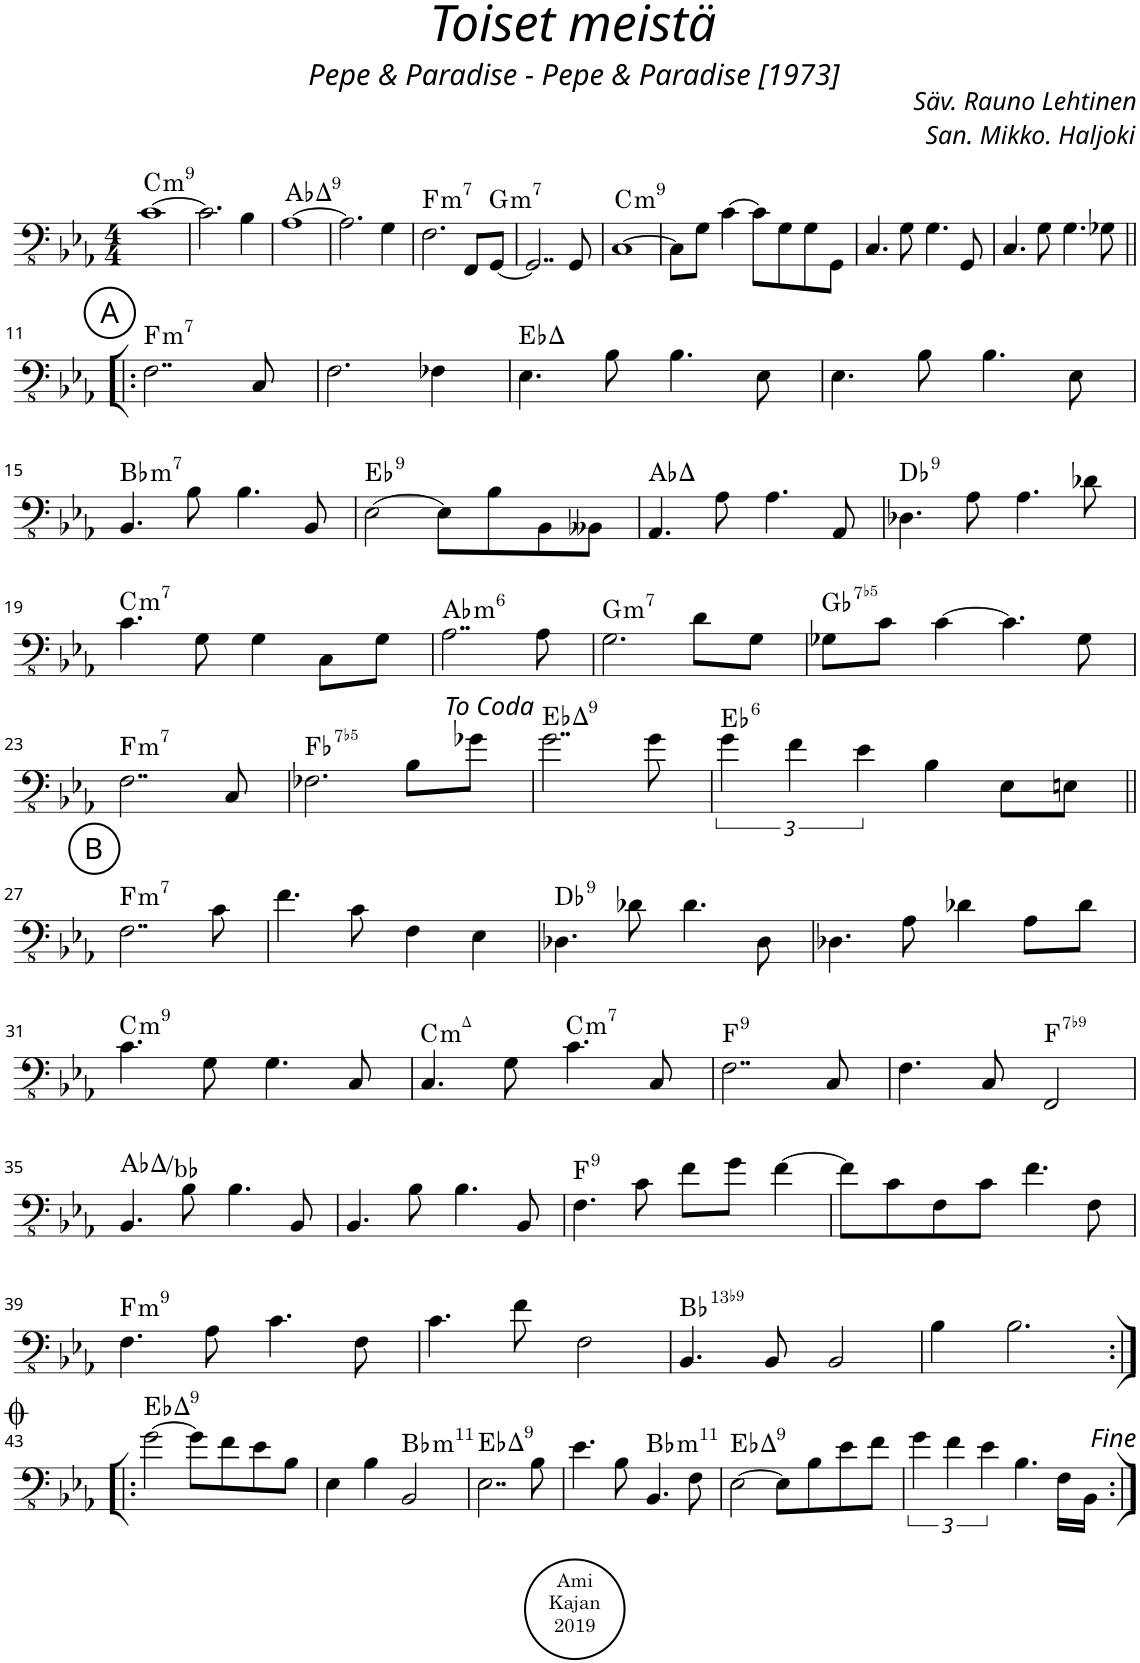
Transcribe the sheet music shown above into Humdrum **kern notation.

**kern	**harte
*part1	*part1
*staff1	*
*I"Acoustic Bass	*
*I'Bass	*
*clefFv4	*
*k[b-e-a-]	*
*M4/4	*
=1	=1
!	!LO:H:kt=m9
[1C	C:min9
=2	=2
2.C\]	.
4BB-\	.
=3	=3
!	!LO:H:kt=9
[1AA-	Ab:maj9
=4	=4
2.AA-\]	.
4GG\	.
=5	=5
!	!LO:H:kt=m7
2.FF\	F:min7
8FFF/L	.
!	!LO:H:kt=m7
[8GGG/J	G:min7
=6	=6
2..GGG/]	.
8GGG/	.
=7	=7
!	!LO:H:kt=m9
[1CC	C:min9
=8	=8
8CC\L]	.
8GG\J	.
[4C\	.
8C\L]	.
8GG\	.
8GG\	.
8GGG\J	.
=9	=9
4.CC/	.
8GG\	.
4.GG\	.
8GGG/	.
=10	=10
4.CC/	.
8GG\	.
4.GG\	.
8GG-X\	.
!!LO:LB:g=z
!!LO:REH:place=s1:a:cj:enc=circle:fs=14:t=A
=11!|:	=11!|:
!	!LO:H:kt=m7
2..FF\	F:min7
8CC/	.
=12	=12
2.FF\	.
4FF-X\	.
=13	=13
4.EE-\	Eb:maj
8BB-\	.
4.BB-\	.
8EE-\	.
=14	=14
4.EE-\	.
8BB-\	.
4.BB-\	.
8EE-\	.
!!LO:LB:g=z
=15	=15
!	!LO:H:kt=m7
4.BBB-/	Bb:min7
8BB-\	.
4.BB-\	.
8BBB-/	.
=16	=16
!	!LO:H:kt=9
[2EE-\	Eb:9
8EE-\L]	.
8BB-\	.
8BBB-\	.
8BBB--X\J	.
=17	=17
4.AAA-/	Ab:maj
8AA-\	.
4.AA-\	.
8AAA-/	.
=18	=18
!	!LO:H:kt=9
4.DD-X\	Db:9
8AA-\	.
4.AA-\	.
8D-X\	.
!!LO:LB:g=z
=19	=19
!	!LO:H:kt=m7
4.C\	C:min7
8GG\	.
4GG\	.
8CC\L	.
8GG\J	.
=20	=20
!	!LO:H:kt=m6
2..AA-\	Ab:min6
8AA-\	.
=21	=21
!	!LO:H:kt=m7
2.GG\	G:min7
8D\L	.
8GG\J	.
=22	=22
!	!LO:H:kt=7
8GG-X\L	Gb:(3,b5,b7)
8C\J	.
[4C\	.
4.C\]	.
8GG-\	.
!!LO:LB:g=z
=23	=23
!	!LO:H:kt=m7
2..FF\	F:min7
8CC/	.
=24	=24
!	!LO:H:kt=7
2.FF-X\	Fb:(3,b5,b7)
8BB-\L	.
8G-X\J	.
=25	=25
!	!LO:H:kt=9
2..G\	Eb:maj9
8G\	.
=26	=26
!	!LO:H:kt=6
6G\	Eb:maj6
6F\	.
6E-\	.
4BB-\	.
8EE-\L	.
8EEn\J	.
!!LO:LB:g=z
!!LO:REH:place=s1:a:cj:enc=circle:fs=14:t=B
=27||	=27||
!	!LO:H:kt=m7
2..FF\	F:min7
8C\	.
=28	=28
4.F\	.
8C\	.
4FF\	.
4EE-\	.
=29	=29
!	!LO:H:kt=9
4.DD-X\	Db:9
8D-X\	.
4.D-\	.
8DD-\	.
=30	=30
4.DD-X\	.
8AA-\	.
4D-X\	.
8AA-\L	.
8D-\J	.
!!LO:LB:g=z
=31	=31
!	!LO:H:kt=m9
4.C\	C:min9
8GG\	.
4.GG\	.
8CC/	.
=32	=32
!	!LO:H:kt=mt7
4.CC/	C:minmaj7
8GG\	.
!	!LO:H:kt=m7
4.C\	C:min7
8CC/	.
=33	=33
!	!LO:H:kt=9
2..FF\	F:9
8CC/	.
=34	=34
4.FF\	.
8CC/	.
!	!LO:H:kt=7
2FFF/	F:7(b9)
!!LO:LB:g=z
=35	=35
4.BBB-/	Ab:maj/2
8BB-\	.
4.BB-\	.
8BBB-/	.
=36	=36
4.BBB-/	.
8BB-\	.
4.BB-\	.
8BBB-/	.
=37	=37
!	!LO:H:kt=9
4.FF\	F:9
8C\	.
8F\L	.
8G\J	.
[4F\	.
=38	=38
8F\L]	.
8C\	.
8FF\	.
8C\J	.
4.F\	.
8FF\	.
!!LO:LB:g=z
=39	=39
!	!LO:H:kt=m9
4.FF\	F:min9
8AA-\	.
4.C\	.
8FF\	.
=40	=40
4.C\	.
8F\	.
2FF\	.
=41	=41
!	!LO:H:kt=13
4.BBB-/	Bb:(3,5,b7,b9,11,13)
8BBB-/	.
2BBB-/	.
=42	=42
4BB-\	.
2.BB-\	.
!!LO:LB:g=z
=43:|!|:	=43:|!|:
!	!LO:H:kt=9
[2G\	Eb:maj9
8G\L]	.
8F\	.
8E-\	.
8BB-\J	.
=44	=44
4EE-\	.
4BB-\	.
!	!LO:H:kt=m11
2BBB-/	Bb:min9(11)
=45	=45
!	!LO:H:kt=9
2..EE-\	Eb:maj9
8BB-\	.
=46	=46
4.E-\	.
8BB-\	.
!	!LO:H:kt=m11
4.BBB-/	Bb:min9(11)
8FF\	.
=47	=47
!	!LO:H:kt=9
[2EE-\	Eb:maj9
8EE-\L]	.
8BB-\	.
8E-\	.
8F\J	.
=48	=48
6G\	.
6F\	.
6E-\	.
4.BB-\	.
16FF\LL	.
16BBB-\JJ	.
=:|!	=:|!
*-	*-
